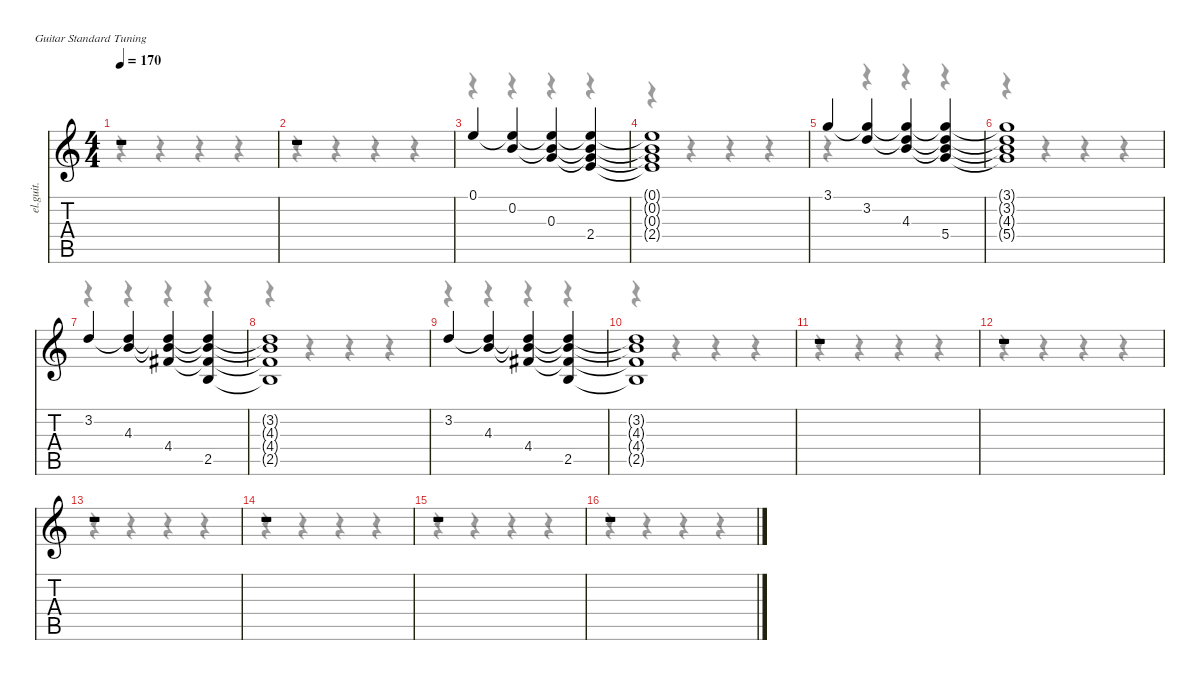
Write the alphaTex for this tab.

\defaultSystemsLayout 4
\hideDynamics
\bracketExtendMode nobrackets
\otherSystemsTrackNameOrientation horizontal
\track ("Gtr Clean" "el.guit.") {instrument electricguitarclean}
\staff {score tabs}
\tuning (E4 B3 G3 D3 A2 E2)
\voice
\ts (4 4)
\tempo 170
\clef g2
\ks c
r.1{dy f beam Up} |
r.1{beam Up} |
0.1.4{beam Up} (0.2 0.1{t}).4{beam Up} (0.3 0.1{t} 0.2{t}).4{beam Up} (0.1{t} 0.2{t} 0.3{t} 2.4).4{beam Up} |
(0.1{t} 0.2{t} 0.3{t} 2.4{t}).1{beam Up} |
3.1.4{beam Up} (3.2 3.1{t}).4{beam Up} (4.3 3.1{t} 3.2{t}).4{beam Up} (3.1{t} 3.2{t} 4.3{t} 5.4).4{beam Up} |
(3.1{t} 3.2{t} 4.3{t} 5.4{t}).1{beam Up} |
3.2.4{beam Up} (4.3 3.2{t}).4{beam Up} (4.4{acc #} 3.2{t} 4.3{t}).4{beam Up} (3.2{t} 4.3{t} 4.4{t acc #} 2.5).4{beam Up} |
(3.2{t} 4.3{t} 4.4{t acc #} 2.5{t}).1{beam Up} |
3.2.4{beam Up} (4.3 3.2{t}).4{beam Up} (4.4{acc #} 3.2{t} 4.3{t}).4{beam Up} (3.2{t} 4.3{t} 4.4{t acc #} 2.5).4{beam Up} |
(3.2{t} 4.3{t} 4.4{t acc #} 2.5{t}).1{beam Up} |
r.1{beam Up} |
r.1{beam Up} |
r.1{beam Up} |
r.1{beam Up} |
r.1{beam Up} |
r.1{beam Up}
\voice
\clef g2
\ottava regular
\simile none
\ks c
r.4{dy mf beam Down} r.4{beam Down} r.4{beam Down} r.4{beam Down} |
r.4{beam Down} r.4{beam Down} r.4{beam Down} r.4{beam Down} |
r.4{beam Down} r.4{beam Down} r.4{beam Down} r.4{beam Down} |
r.4{beam Down} r.4{beam Down} r.4{beam Down} r.4{beam Down} |
r.4{beam Down} r.4{beam Down} r.4{beam Down} r.4{beam Down} |
r.4{beam Down} r.4{beam Down} r.4{beam Down} r.4{beam Down} |
r.4{beam Down} r.4{beam Down} r.4{beam Down} r.4{beam Down} |
r.4{beam Down} r.4{beam Down} r.4{beam Down} r.4{beam Down} |
r.4{beam Down} r.4{beam Down} r.4{beam Down} r.4{beam Down} |
r.4{beam Down} r.4{beam Down} r.4{beam Down} r.4{beam Down} |
r.4{beam Down} r.4{beam Down} r.4{beam Down} r.4{beam Down} |
r.4{beam Down} r.4{beam Down} r.4{beam Down} r.4{beam Down} |
r.4{beam Down} r.4{beam Down} r.4{beam Down} r.4{beam Down} |
r.4{beam Down} r.4{beam Down} r.4{beam Down} r.4{beam Down} |
r.4{beam Down} r.4{beam Down} r.4{beam Down} r.4{beam Down} |
r.4{beam Down} r.4{beam Down} r.4{beam Down} r.4{beam Down}
